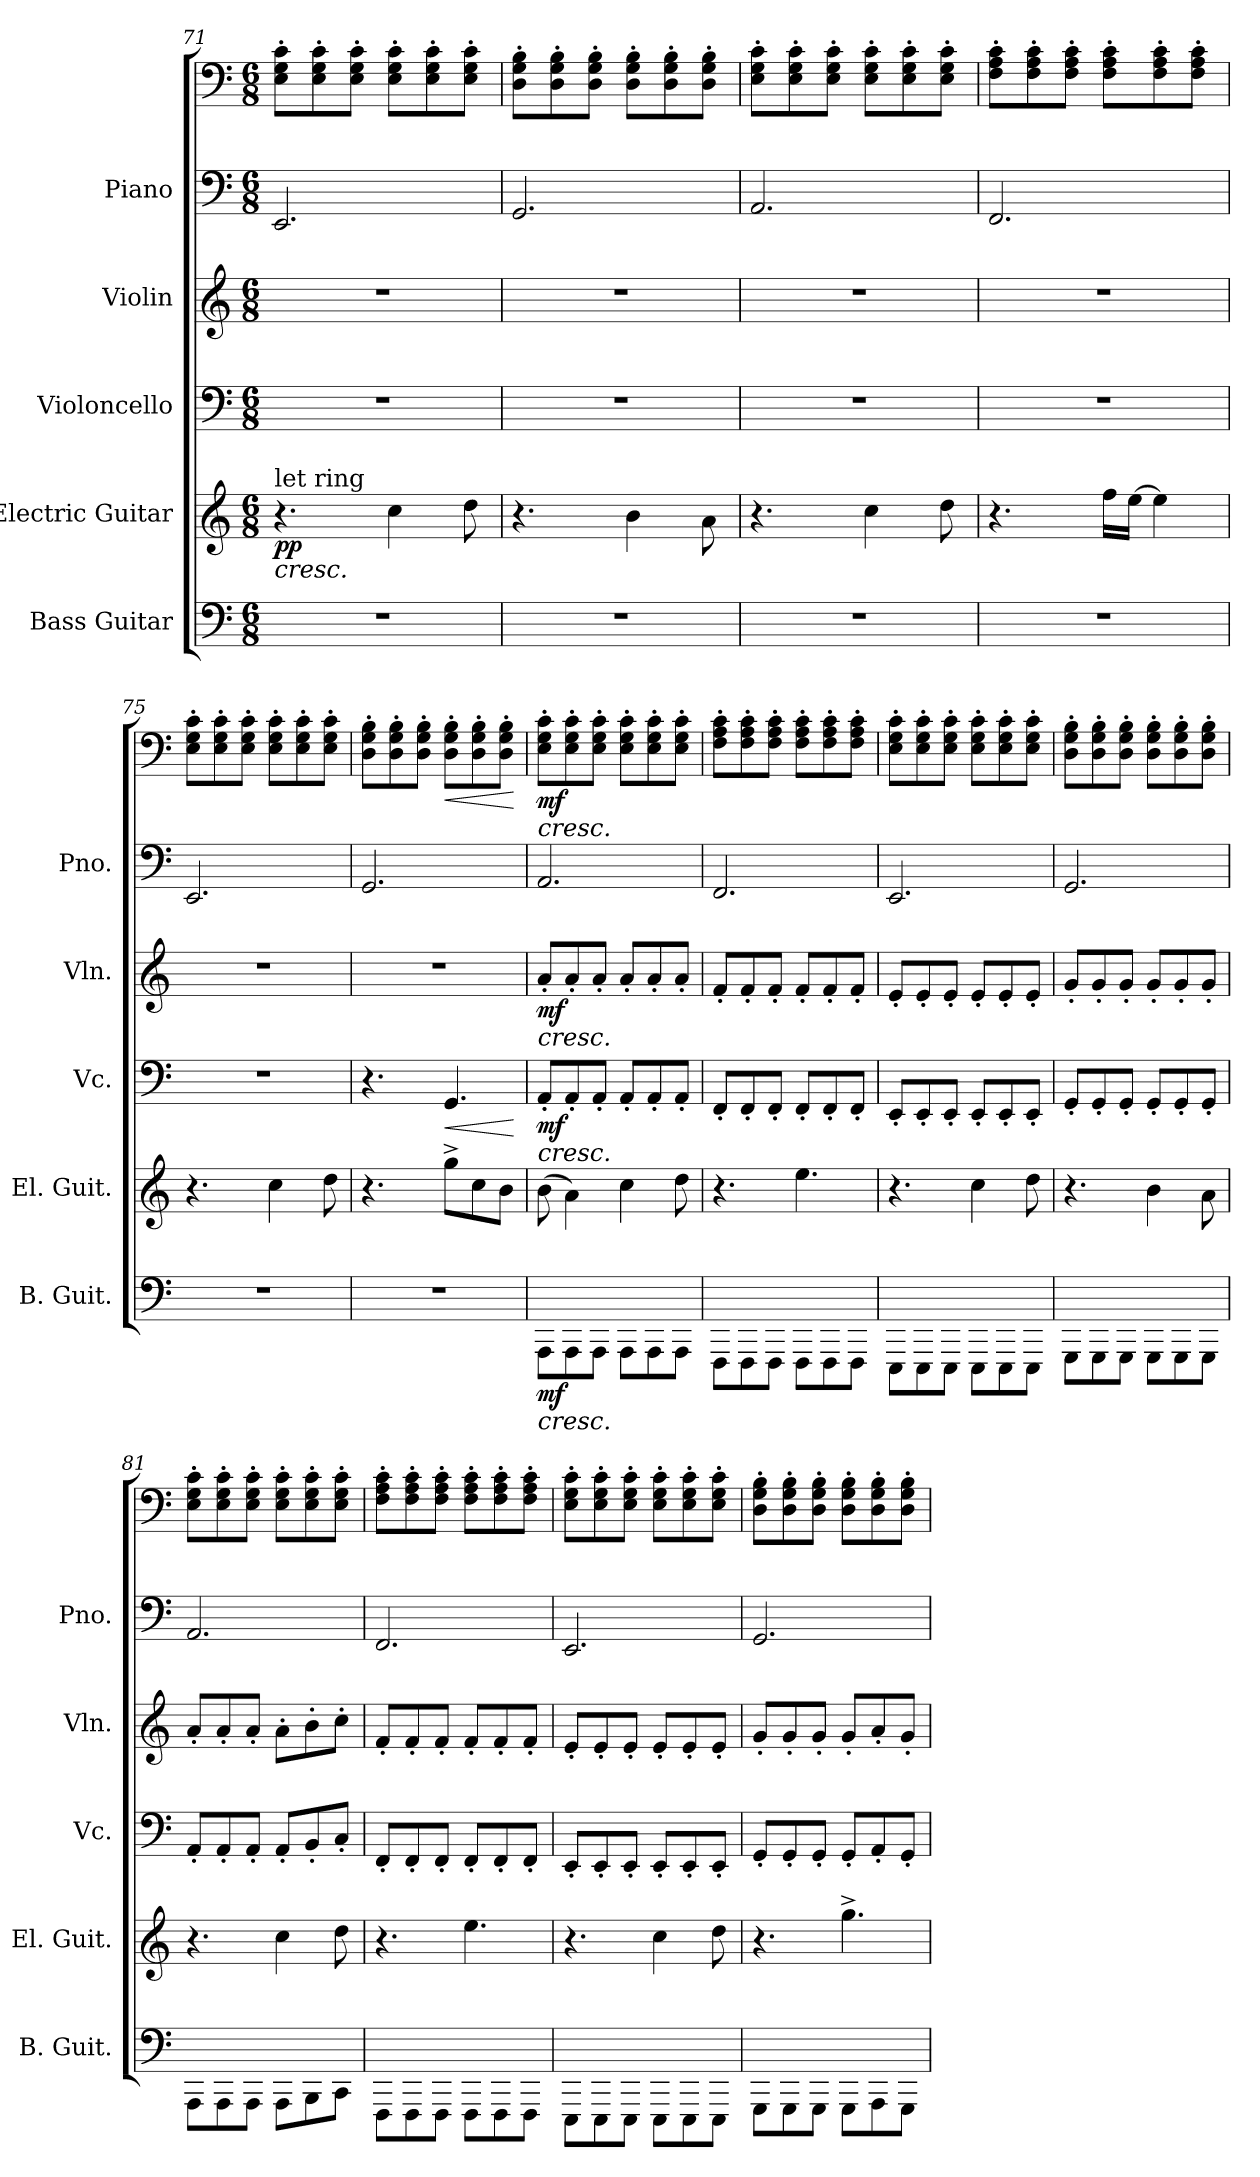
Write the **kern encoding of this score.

**kern	**dynam	**kern	**dynam	**kern	**dynam	**kern	**dynam	**kern	**kern	**dynam
*part5	*part5	*part4	*part4	*part3	*part3	*part2	*part2	*part1	*part1	*part1
*staff6	*staff6	*staff5	*staff5	*staff4	*staff4	*staff3	*staff3	*staff2	*staff1	*staff1/2
*I"Bass Guitar	*	*I"Electric Guitar	*	*I"Violoncello	*	*I"Violin	*	*I"Piano	*	*
*I'B. Guit.	*	*I'El. Guit.	*	*I'Vc.	*	*I'Vln.	*	*I'Pno.	*	*
*	*	*	*	*clefF4	*	*clefG2	*	*clefF4	*clefF4	*
*ITrd7c12	*	*	*	*	*	*	*	*	*	*
*k[]	*	*k[]	*	*k[]	*	*k[]	*	*k[]	*k[]	*
*M6/8	*	*M6/8	*	*M6/8	*	*M6/8	*	*M6/8	*M6/8	*
=71	=71	=71	=71	=71	=71	=71	=71	=71	=71	=71
!	!	!LO:TX:a:t=let ring	!	!	!	!	!	!	!	!
!	!	!LO:TX:b:i:t=cresc.	!	!	!	!	!	!	!	!
!	!	!	!LO:DY:b	!	!	!	!	!	!	!
2.r	.	4.r	pp	2.r	.	2.r	.	2.EE/	8E\' 8G\' 8c\'L	.
.	.	.	.	.	.	.	.	.	8E\' 8G\' 8c\'	.
.	.	.	.	.	.	.	.	.	8E\' 8G\' 8c\'J	.
.	.	4cc\	.	.	.	.	.	.	8E\' 8G\' 8c\'L	.
.	.	.	.	.	.	.	.	.	8E\' 8G\' 8c\'	.
.	.	8dd\	.	.	.	.	.	.	8E\' 8G\' 8c\'J	.
=72	=72	=72	=72	=72	=72	=72	=72	=72	=72	=72
2.r	.	4.r	.	2.r	.	2.r	.	2.GG/	8D\' 8G\' 8B\'L	.
.	.	.	.	.	.	.	.	.	8D\' 8G\' 8B\'	.
.	.	.	.	.	.	.	.	.	8D\' 8G\' 8B\'J	.
.	.	4b\	.	.	.	.	.	.	8D\' 8G\' 8B\'L	.
.	.	.	.	.	.	.	.	.	8D\' 8G\' 8B\'	.
.	.	8a\	.	.	.	.	.	.	8D\' 8G\' 8B\'J	.
=73	=73	=73	=73	=73	=73	=73	=73	=73	=73	=73
2.r	.	4.r	.	2.r	.	2.r	.	2.AA/	8E\' 8G\' 8c\'L	.
.	.	.	.	.	.	.	.	.	8E\' 8G\' 8c\'	.
.	.	.	.	.	.	.	.	.	8E\' 8G\' 8c\'J	.
.	.	4cc\	.	.	.	.	.	.	8E\' 8G\' 8c\'L	.
.	.	.	.	.	.	.	.	.	8E\' 8G\' 8c\'	.
.	.	8dd\	.	.	.	.	.	.	8E\' 8G\' 8c\'J	.
!!LO:PB:g=z
=74	=74	=74	=74	=74	=74	=74	=74	=74	=74	=74
2.r	.	4.r	.	2.r	.	2.r	.	2.FF/	8F\' 8A\' 8c\'L	.
.	.	.	.	.	.	.	.	.	8F\' 8A\' 8c\'	.
.	.	.	.	.	.	.	.	.	8F\' 8A\' 8c\'J	.
.	.	16ff\LL	.	.	.	.	.	.	8F\' 8A\' 8c\'L	.
.	.	[16ee\JJ	.	.	.	.	.	.	.	.
.	.	4ee\]	.	.	.	.	.	.	8F\' 8A\' 8c\'	.
.	.	.	.	.	.	.	.	.	8F\' 8A\' 8c\'J	.
=75	=75	=75	=75	=75	=75	=75	=75	=75	=75	=75
2.r	.	4.r	.	2.r	.	2.r	.	2.EE/	8E\' 8G\' 8c\'L	.
.	.	.	.	.	.	.	.	.	8E\' 8G\' 8c\'	.
.	.	.	.	.	.	.	.	.	8E\' 8G\' 8c\'J	.
.	.	4cc\	.	.	.	.	.	.	8E\' 8G\' 8c\'L	.
.	.	.	.	.	.	.	.	.	8E\' 8G\' 8c\'	.
.	.	8dd\	.	.	.	.	.	.	8E\' 8G\' 8c\'J	.
=76	=76	=76	=76	=76	=76	=76	=76	=76	=76	=76
2.r	.	4.r	.	4.r	.	2.r	.	2.GG/	8D\' 8G\' 8B\'L	.
.	.	.	.	.	.	.	.	.	8D\' 8G\' 8B\'	.
.	.	.	.	.	.	.	.	.	8D\' 8G\' 8B\'J	.
!	!	!	!	!	!LO:HP:b	!	!	!	!	!LO:HP:b
.	.	8gg^\L	.	4.GG/	<	.	.	.	8D\' 8G\' 8B\'L	<
.	.	8cc\	.	.	.	.	.	.	8D\' 8G\' 8B\'	.
.	.	8b\J	.	.	.	.	.	.	8D\' 8G\' 8B\'J	.
.	.	.	.	.	[	.	.	.	.	[
=77	=77	=77	=77	=77	=77	=77	=77	=77	=77	=77
!	!	!	!	!	!	!	!	!	!LO:TX:b:i:t=cresc.	!
!	!	!	!	!	!	!LO:TX:b:i:t=cresc.	!	!	!	!
!	!	!	!	!LO:TX:b:i:t=cresc.	!	!	!	!	!	!
!LO:TX:b:i:t=cresc.	!	!	!	!	!	!	!	!	!	!
!	!LO:DY:b	!	!	!	!LO:DY:b	!	!LO:DY:b	!	!	!LO:DY:b
8AAAA\L	mf	(>8b\	.	8AA'/L	mf	8a'/L	mf	2.AA/	8E\' 8G\' 8c\'L	mf
8AAAA\	.	4a\)	.	8AA'/	.	8a'/	.	.	8E\' 8G\' 8c\'	.
8AAAA\J	.	.	.	8AA'/J	.	8a'/J	.	.	8E\' 8G\' 8c\'J	.
8AAAA\L	.	4cc\	.	8AA'/L	.	8a'/L	.	.	8E\' 8G\' 8c\'L	.
8AAAA\	.	.	.	8AA'/	.	8a'/	.	.	8E\' 8G\' 8c\'	.
8AAAA\J	.	8dd\	.	8AA'/J	.	8a'/J	.	.	8E\' 8G\' 8c\'J	.
!!LO:LB:g=z
=78	=78	=78	=78	=78	=78	=78	=78	=78	=78	=78
8FFFF\L	.	4.r	.	8FF'/L	.	8f'/L	.	2.FF/	8F\' 8A\' 8c\'L	.
8FFFF\	.	.	.	8FF'/	.	8f'/	.	.	8F\' 8A\' 8c\'	.
8FFFF\J	.	.	.	8FF'/J	.	8f'/J	.	.	8F\' 8A\' 8c\'J	.
8FFFF\L	.	4.ee\	.	8FF'/L	.	8f'/L	.	.	8F\' 8A\' 8c\'L	.
8FFFF\	.	.	.	8FF'/	.	8f'/	.	.	8F\' 8A\' 8c\'	.
8FFFF\J	.	.	.	8FF'/J	.	8f'/J	.	.	8F\' 8A\' 8c\'J	.
=79	=79	=79	=79	=79	=79	=79	=79	=79	=79	=79
8EEEE\L	.	4.r	.	8EE'/L	.	8e'/L	.	2.EE/	8E\' 8G\' 8c\'L	.
8EEEE\	.	.	.	8EE'/	.	8e'/	.	.	8E\' 8G\' 8c\'	.
8EEEE\J	.	.	.	8EE'/J	.	8e'/J	.	.	8E\' 8G\' 8c\'J	.
8EEEE\L	.	4cc\	.	8EE'/L	.	8e'/L	.	.	8E\' 8G\' 8c\'L	.
8EEEE\	.	.	.	8EE'/	.	8e'/	.	.	8E\' 8G\' 8c\'	.
8EEEE\J	.	8dd\	.	8EE'/J	.	8e'/J	.	.	8E\' 8G\' 8c\'J	.
=80	=80	=80	=80	=80	=80	=80	=80	=80	=80	=80
8GGGG\L	.	4.r	.	8GG'/L	.	8g'/L	.	2.GG/	8D\' 8G\' 8B\'L	.
8GGGG\	.	.	.	8GG'/	.	8g'/	.	.	8D\' 8G\' 8B\'	.
8GGGG\J	.	.	.	8GG'/J	.	8g'/J	.	.	8D\' 8G\' 8B\'J	.
8GGGG\L	.	4b\	.	8GG'/L	.	8g'/L	.	.	8D\' 8G\' 8B\'L	.
8GGGG\	.	.	.	8GG'/	.	8g'/	.	.	8D\' 8G\' 8B\'	.
8GGGG\J	.	8a\	.	8GG'/J	.	8g'/J	.	.	8D\' 8G\' 8B\'J	.
=81	=81	=81	=81	=81	=81	=81	=81	=81	=81	=81
8AAAA\L	.	4.r	.	8AA'/L	.	8a'/L	.	2.AA/	8E\' 8G\' 8c\'L	.
8AAAA\	.	.	.	8AA'/	.	8a'/	.	.	8E\' 8G\' 8c\'	.
8AAAA\J	.	.	.	8AA'/J	.	8a'/J	.	.	8E\' 8G\' 8c\'J	.
8AAAA\L	.	4cc\	.	8AA'/L	.	8a'\L	.	.	8E\' 8G\' 8c\'L	.
8BBBB\	.	.	.	8BB'/	.	8b'\	.	.	8E\' 8G\' 8c\'	.
8CCC\J	.	8dd\	.	8C'/J	.	8cc'\J	.	.	8E\' 8G\' 8c\'J	.
=82	=82	=82	=82	=82	=82	=82	=82	=82	=82	=82
8FFFF\L	.	4.r	.	8FF'/L	.	8f'/L	.	2.FF/	8F\' 8A\' 8c\'L	.
8FFFF\	.	.	.	8FF'/	.	8f'/	.	.	8F\' 8A\' 8c\'	.
8FFFF\J	.	.	.	8FF'/J	.	8f'/J	.	.	8F\' 8A\' 8c\'J	.
8FFFF\L	.	4.ee\	.	8FF'/L	.	8f'/L	.	.	8F\' 8A\' 8c\'L	.
8FFFF\	.	.	.	8FF'/	.	8f'/	.	.	8F\' 8A\' 8c\'	.
8FFFF\J	.	.	.	8FF'/J	.	8f'/J	.	.	8F\' 8A\' 8c\'J	.
!!LO:PB:g=z
=83	=83	=83	=83	=83	=83	=83	=83	=83	=83	=83
8EEEE\L	.	4.r	.	8EE'/L	.	8e'/L	.	2.EE/	8E\' 8G\' 8c\'L	.
8EEEE\	.	.	.	8EE'/	.	8e'/	.	.	8E\' 8G\' 8c\'	.
8EEEE\J	.	.	.	8EE'/J	.	8e'/J	.	.	8E\' 8G\' 8c\'J	.
8EEEE\L	.	4cc\	.	8EE'/L	.	8e'/L	.	.	8E\' 8G\' 8c\'L	.
8EEEE\	.	.	.	8EE'/	.	8e'/	.	.	8E\' 8G\' 8c\'	.
8EEEE\J	.	8dd\	.	8EE'/J	.	8e'/J	.	.	8E\' 8G\' 8c\'J	.
=84	=84	=84	=84	=84	=84	=84	=84	=84	=84	=84
8GGGG\L	.	4.r	.	8GG'/L	.	8g'/L	.	2.GG/	8D\' 8G\' 8B\'L	.
8GGGG\	.	.	.	8GG'/	.	8g'/	.	.	8D\' 8G\' 8B\'	.
8GGGG\J	.	.	.	8GG'/J	.	8g'/J	.	.	8D\' 8G\' 8B\'J	.
8GGGG\L	.	4.gg^\	.	8GG'/L	.	8g'/L	.	.	8D\' 8G\' 8B\'L	.
8AAAA\	.	.	.	8AA'/	.	8a'/	.	.	8D\' 8G\' 8B\'	.
8GGGG\J	.	.	.	8GG'/J	.	8g'/J	.	.	8D\' 8G\' 8B\'J	.
=	=	=	=	=	=	=	=	=	=	=
*-	*-	*-	*-	*-	*-	*-	*-	*-	*-	*-
